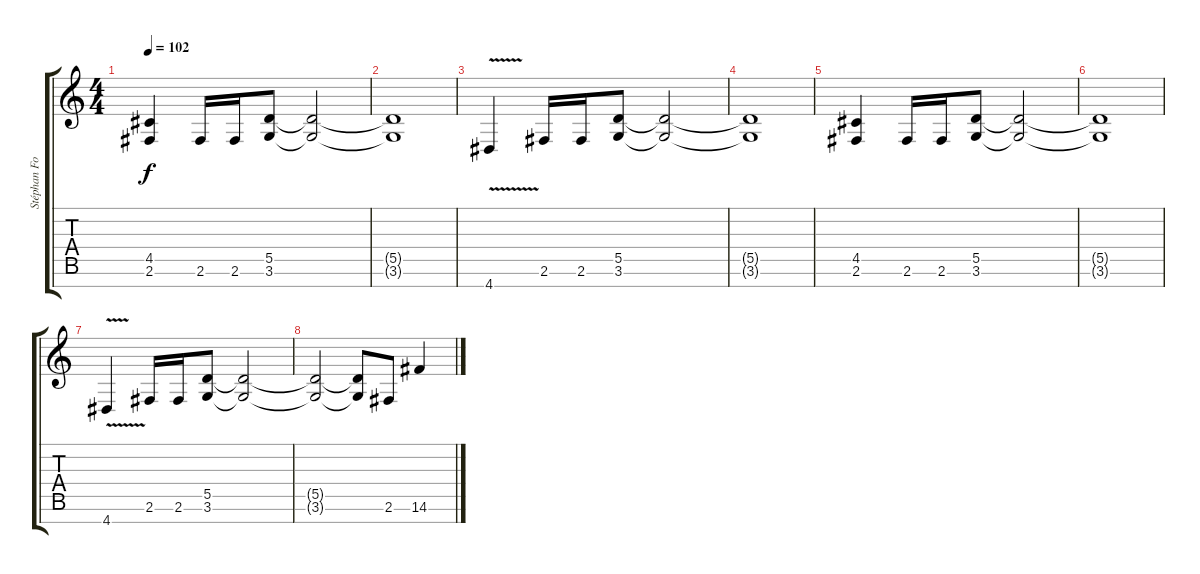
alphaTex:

\track ("Stéphan Forté " "Stéphan Fo") {instrument distortionguitar}
\staff {score tabs}
\tuning (E4 B3 G3 D3 A2 E2 B1) {hide}
\ts (4 4)
\tempo 102
\clef g2
\ks c
(4.5 2.6).4{dy f} 2.6.16 2.6.16 (5.5 3.6).8 (5.5{t} 3.6{t}).2 |
(5.5{t} 3.6{t}).1 |
4.7{v}.4 2.6.16 2.6.16 (5.5 3.6).8 (5.5{t} 3.6{t}).2 |
(5.5{t} 3.6{t}).1 |
(4.5 2.6).4 2.6.16 2.6.16 (5.5 3.6).8 (5.5{t} 3.6{t}).2 |
(5.5{t} 3.6{t}).1 |
4.7{v}.4 2.6.16 2.6.16 (5.5 3.6).8 (5.5{t} 3.6{t}).2 |
(5.5{t} 3.6{t}).2 (5.5{t} 3.6{t}).8 2.6.8 14.6.4
